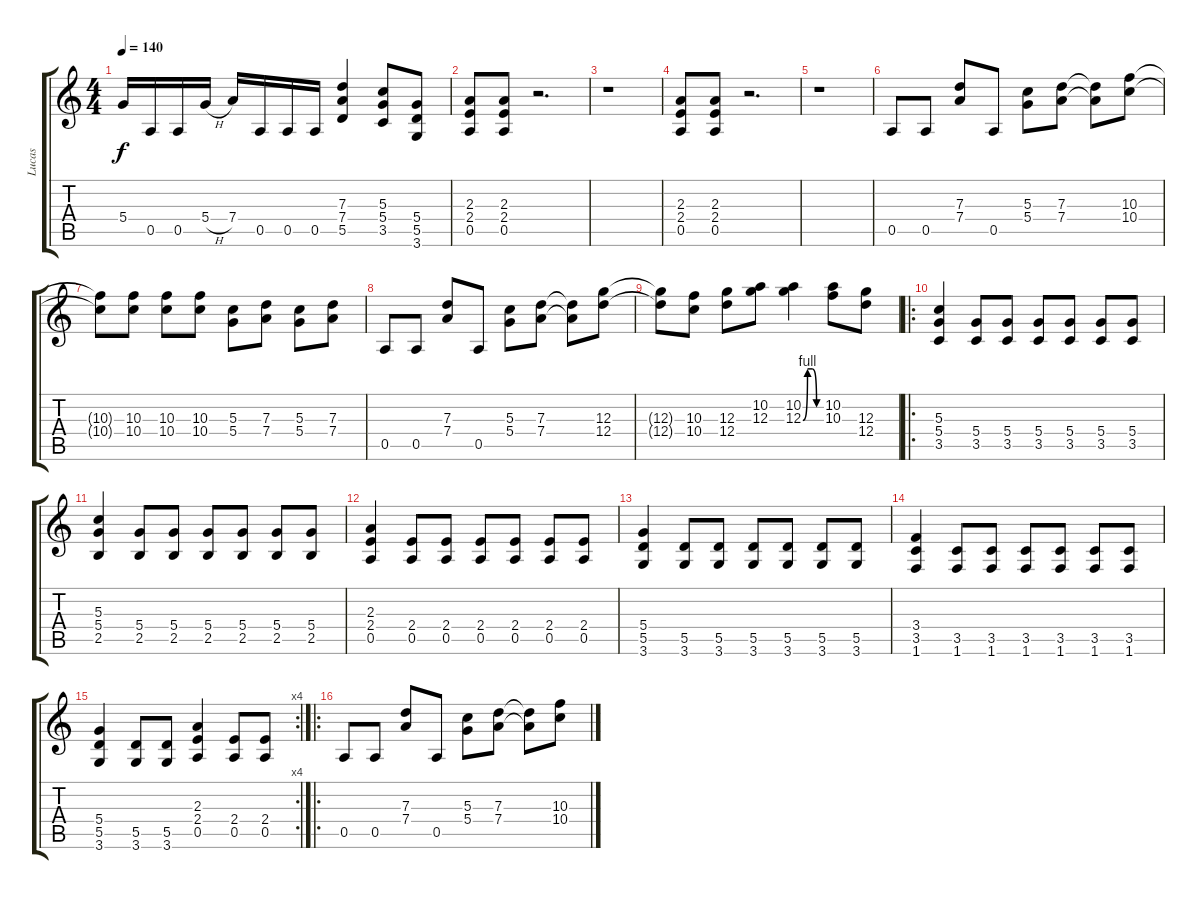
\track ("Lucas" "Lucas") {instrument distortionguitar}
\staff {score tabs}
\tuning (E4 B3 G3 D3 A2 E2) {hide}
\ts (4 4)
\tempo 140
\clef g2
\ks c
5.4.16{dy f} 0.5.16 0.5.16 5.4{h}.16 7.4.16 0.5.16 0.5.16 0.5.16 (7.3 7.4 5.5).4 (5.3 5.4 3.5).8 (5.4 5.5 3.6).8 |
(2.3 2.4 0.5).8 (2.3 2.4 0.5).8 r.2{d} |
r.1 |
(2.3 2.4 0.5).8 (2.3 2.4 0.5).8 r.2{d} |
r.1 |
0.5.8 0.5.8 (7.3 7.4).8 0.5.8 (5.3 5.4).8 (7.3 7.4).8 (7.3{t} 7.4{t}).8 (10.3 10.4).8 |
(10.3{t} 10.4{t}).8 (10.3 10.4).8 (10.3 10.4).8 (10.3 10.4).8 (5.3 5.4).8 (7.3 7.4).8 (5.3 5.4).8 (7.3 7.4).8 |
0.5.8 0.5.8 (7.3 7.4).8 0.5.8 (5.3 5.4).8 (7.3 7.4).8 (7.3{t} 7.4{t}).8 (12.3 12.4).8 |
(12.3{t} 12.4{t}).8 (10.3 10.4).8 (12.3 12.4).8 (10.2 12.3).8 (10.2 12.3{be (custom 0 0 15 4 30 4 45 0 60 0)}).4 (10.2 10.3).8 (12.3 12.4).8 |
\ro
(5.3 5.4 3.5).4 (5.4 3.5).8 (5.4 3.5).8 (5.4 3.5).8 (5.4 3.5).8 (5.4 3.5).8 (5.4 3.5).8 |
(5.3 5.4 2.5).4 (5.4 2.5).8 (5.4 2.5).8 (5.4 2.5).8 (5.4 2.5).8 (5.4 2.5).8 (5.4 2.5).8 |
(2.3 2.4 0.5).4 (2.4 0.5).8 (2.4 0.5).8 (2.4 0.5).8 (2.4 0.5).8 (2.4 0.5).8 (2.4 0.5).8 |
(5.4 5.5 3.6).4 (5.5 3.6).8 (5.5 3.6).8 (5.5 3.6).8 (5.5 3.6).8 (5.5 3.6).8 (5.5 3.6).8 |
(3.4 3.5 1.6).4 (3.5 1.6).8 (3.5 1.6).8 (3.5 1.6).8 (3.5 1.6).8 (3.5 1.6).8 (3.5 1.6).8 |
\rc 4
(5.4 5.5 3.6).4 (5.5 3.6).8 (5.5 3.6).8 (2.3 2.4 0.5).4 (2.4 0.5).8 (2.4 0.5).8 |
\ro
0.5.8 0.5.8 (7.3 7.4).8 0.5.8 (5.3 5.4).8 (7.3 7.4).8 (7.3{t} 7.4{t}).8 (10.3 10.4).8
